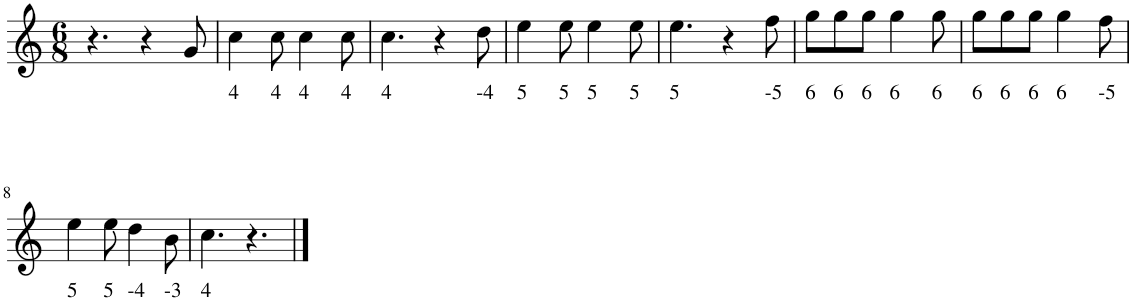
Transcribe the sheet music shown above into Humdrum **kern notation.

**kern
*part1
*staff1
*I"Harmonica
*I'Hmca
*clefG2
*k[]
*M6/8
=1
4.r
4r
8g/
=2
!LO:TX:b:t=4
4cc\
!LO:TX:b:t=4
8cc\
!LO:TX:b:t=4
4cc\
!LO:TX:b:t=4
8cc\
=3
!LO:TX:b:t=4
4.cc\
4r
!LO:TX:b:t=-4
8dd\
=4
!LO:TX:b:t=5
4ee\
!LO:TX:b:t=5
8ee\
!LO:TX:b:t=5
4ee\
!LO:TX:b:t=5
8ee\
=5
!LO:TX:b:t=5
4.ee\
4r
!LO:TX:b:t=-5
8ff\
=6
!LO:TX:b:t=6
8gg\L
!LO:TX:b:t=6
8gg\
!LO:TX:b:t=6
8gg\J
!LO:TX:b:t=6
4gg\
!LO:TX:b:t=6
8gg\
=7
!LO:TX:b:t=6
8gg\L
!LO:TX:b:t=6
8gg\
!LO:TX:b:t=6
8gg\J
!LO:TX:b:t=6
4gg\
!LO:TX:b:t=-5
8ff\
!!LO:LB:g=z
=8
!LO:TX:b:t=5
4ee\
!LO:TX:b:t=5
8ee\
!LO:TX:b:t=-4
4dd\
!LO:TX:b:t=-3
8b\
=9
!LO:TX:b:t=4
4.cc\
4.r
==
*-
